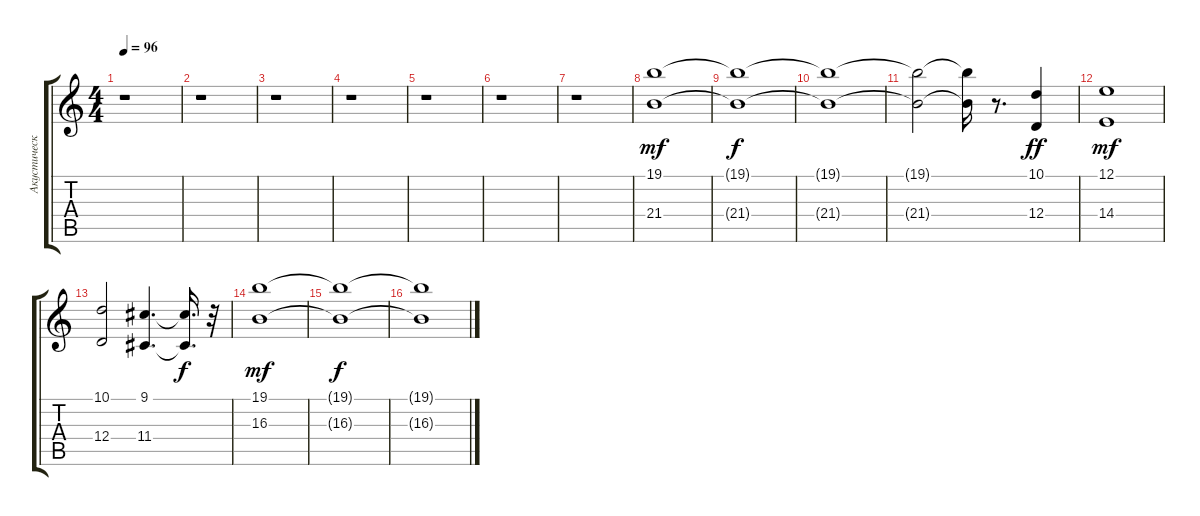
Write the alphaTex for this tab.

\track ("Акустический Гранд Роял" "Акустическ") {instrument acousticgrandpiano}
\staff {score tabs}
\tuning (E4 B3 G3 D3 A2 E2) {hide}
\ts (4 4)
\tempo 96
\clef g2
\ks c
r.1{dy f} |
r.1 |
r.1 |
r.1 |
r.1 |
r.1 |
r.1 |
(19.1 21.4).1{dy mf} |
(19.1{t} 21.4{t}).1{dy f} |
(19.1{t} 21.4{t}).1 |
(19.1{t} 21.4{t}).2 (19.1{t} 21.4{t}).16 r.8{d} (10.1 12.4).4{dy ff} |
(12.1 14.4).1{dy mf} |
(10.1 12.4).2 (9.1 11.4).4{d} (9.1{t} 11.4{t}).16{d dy f} r.32 |
(19.1 16.3).1{dy mf} |
(19.1{t} 16.3{t}).1{dy f} |
(19.1{t} 16.3{t}).1
